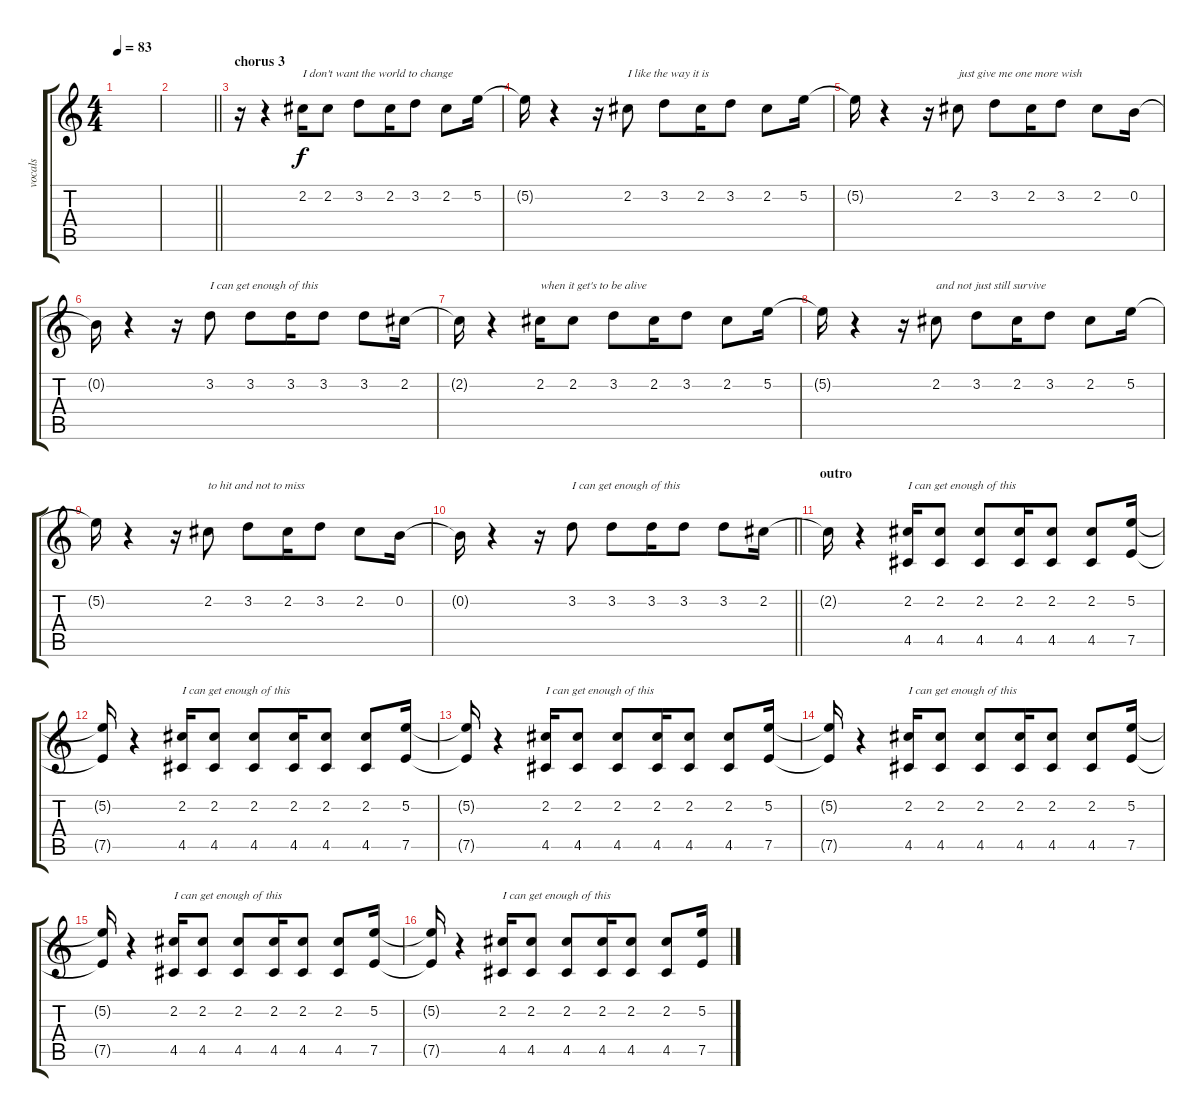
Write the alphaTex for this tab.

\track ("vocals" "vocals") {instrument overdrivenguitar}
\staff {score tabs}
\tuning (E4 B3 G3 D3 A2 E2) {hide}
\ts (4 4)
\tempo 83
\clef g2
\ks c
|
\barLineRight lightlight
|
\section ("" "chorus 3")
r.16 r.4 2.2.16{txt "I don't want the world to change"} 2.2.8 3.2.8 2.2.16 3.2.8 2.2.8 5.2.16 |
5.2{t}.16 r.4 r.16 2.2.8{txt "I like the way it is"} 3.2.8 2.2.16 3.2.8 2.2.8 5.2.16 |
5.2{t}.16 r.4 r.16 2.2.8{txt "just give me one more wish"} 3.2.8 2.2.16 3.2.8 2.2.8 0.2.16 |
0.2{t}.16 r.4 r.16 3.2.8{txt "I can get enough of this"} 3.2.8 3.2.16 3.2.8 3.2.8 2.2.16 |
2.2{t}.16 r.4 2.2.16{txt "when it get's to be alive"} 2.2.8 3.2.8 2.2.16 3.2.8 2.2.8 5.2.16 |
5.2{t}.16 r.4 r.16 2.2.8{txt "and not just still survive"} 3.2.8 2.2.16 3.2.8 2.2.8 5.2.16 |
5.2{t}.16 r.4 r.16 2.2.8{txt "to hit and not to miss"} 3.2.8 2.2.16 3.2.8 2.2.8 0.2.16 |
\barLineRight lightlight
0.2{t}.16 r.4 r.16 3.2.8{txt "I can get enough of this"} 3.2.8 3.2.16 3.2.8 3.2.8 2.2.16 |
\section ("" "outro")
2.2{t}.16 r.4 (2.2 4.5).16{txt "I can get enough of this"} (2.2 4.5).8 (2.2 4.5).8 (2.2 4.5).16 (2.2 4.5).8 (2.2 4.5).8 (5.2 7.5).16 |
(5.2{t} 7.5{t}).16 r.4 (2.2 4.5).16{txt "I can get enough of this"} (2.2 4.5).8 (2.2 4.5).8 (2.2 4.5).16 (2.2 4.5).8 (2.2 4.5).8 (5.2 7.5).16 |
(5.2{t} 7.5{t}).16 r.4 (2.2 4.5).16{txt "I can get enough of this"} (2.2 4.5).8 (2.2 4.5).8 (2.2 4.5).16 (2.2 4.5).8 (2.2 4.5).8 (5.2 7.5).16 |
(5.2{t} 7.5{t}).16 r.4 (2.2 4.5).16{txt "I can get enough of this"} (2.2 4.5).8 (2.2 4.5).8 (2.2 4.5).16 (2.2 4.5).8 (2.2 4.5).8 (5.2 7.5).16 |
(5.2{t} 7.5{t}).16 r.4 (2.2 4.5).16{txt "I can get enough of this"} (2.2 4.5).8 (2.2 4.5).8 (2.2 4.5).16 (2.2 4.5).8 (2.2 4.5).8 (5.2 7.5).16 |
(5.2{t} 7.5{t}).16 r.4 (2.2 4.5).16{txt "I can get enough of this"} (2.2 4.5).8 (2.2 4.5).8 (2.2 4.5).16 (2.2 4.5).8 (2.2 4.5).8 (5.2 7.5).16
